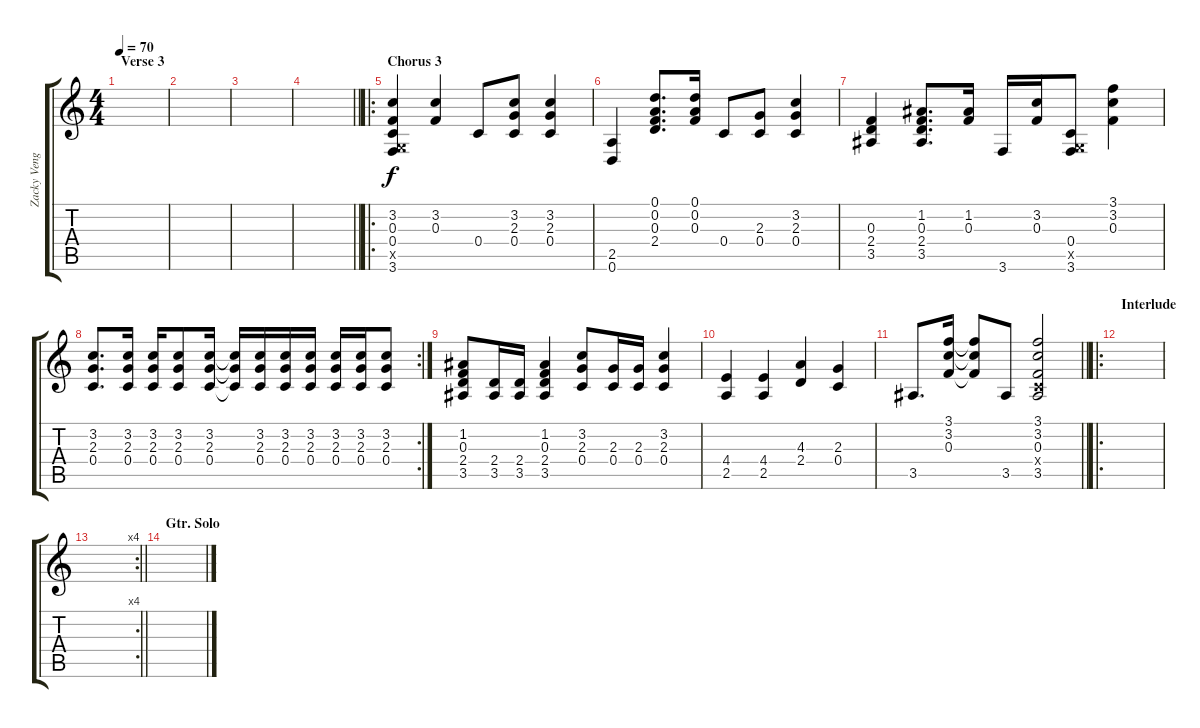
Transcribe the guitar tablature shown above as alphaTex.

\track ("Zacky Vengeance | Gtr. 1 - 1step down" "Zacky Veng") {instrument electricguitarjazz}
\staff {score tabs}
\tuning (D4 A3 F3 C3 G2 D2) {hide}
\ts (4 4)
\section ("" "Verse 3")
\tempo 70
\clef g2
\ks c
|
|
|
\barLineRight lightlight
|
\ro
\section ("" "Chorus 3")
(3.2 0.3 0.4 0.5{x} 3.6).4 (3.2 0.3).4 0.4.8 (3.2 2.3 0.4).8 (3.2 2.3 0.4).4 |
(2.5 0.6).4 (0.1 0.2 0.3 2.4).8{d} (0.1 0.2 0.3).16 0.4.8 (2.3 0.4).8 (3.2 2.3 0.4).4 |
(0.3 2.4 3.5).4 (1.2 0.3 2.4 3.5).8{d} (1.2 0.3).16 3.6.16 (3.2 0.3).16 (0.4 0.5{x} 3.6).8 (3.1 3.2 0.3).4 |
\rc 2
(3.2 2.3 0.4).8{d} (3.2 2.3 0.4).16 (3.2 2.3 0.4).16 (3.2 2.3 0.4).8 (3.2 2.3 0.4).16 (3.2{t} 2.3{t} 0.4{t}).16 (3.2 2.3 0.4).16 (3.2 2.3 0.4).16 (3.2 2.3 0.4).16 (3.2 2.3 0.4).16 (3.2 2.3 0.4).16 (3.2 2.3 0.4).8 |
(1.2 0.3 2.4 3.5).8 (2.4 3.5).16 (2.4 3.5).16 (1.2 0.3 2.4 3.5).4 (3.2 2.3 0.4).8 (2.3 0.4).16 (2.3 0.4).16 (3.2 2.3 0.4).4 |
(4.4 2.5).4 (4.4 2.5).4 (4.3 2.4).4 (2.3 0.4).4 |
\barLineRight lightlight
3.5.8{d} (3.1 3.2 0.3).16 (3.1{t} 3.2{t} 0.3{t}).8 3.5.8 (3.1 3.2 0.3 0.4{x} 3.5).2 |
\ro
\section ("" "Interlude")
|
\rc 4
\barLineRight lightlight
|
\section ("" "Gtr. Solo")
